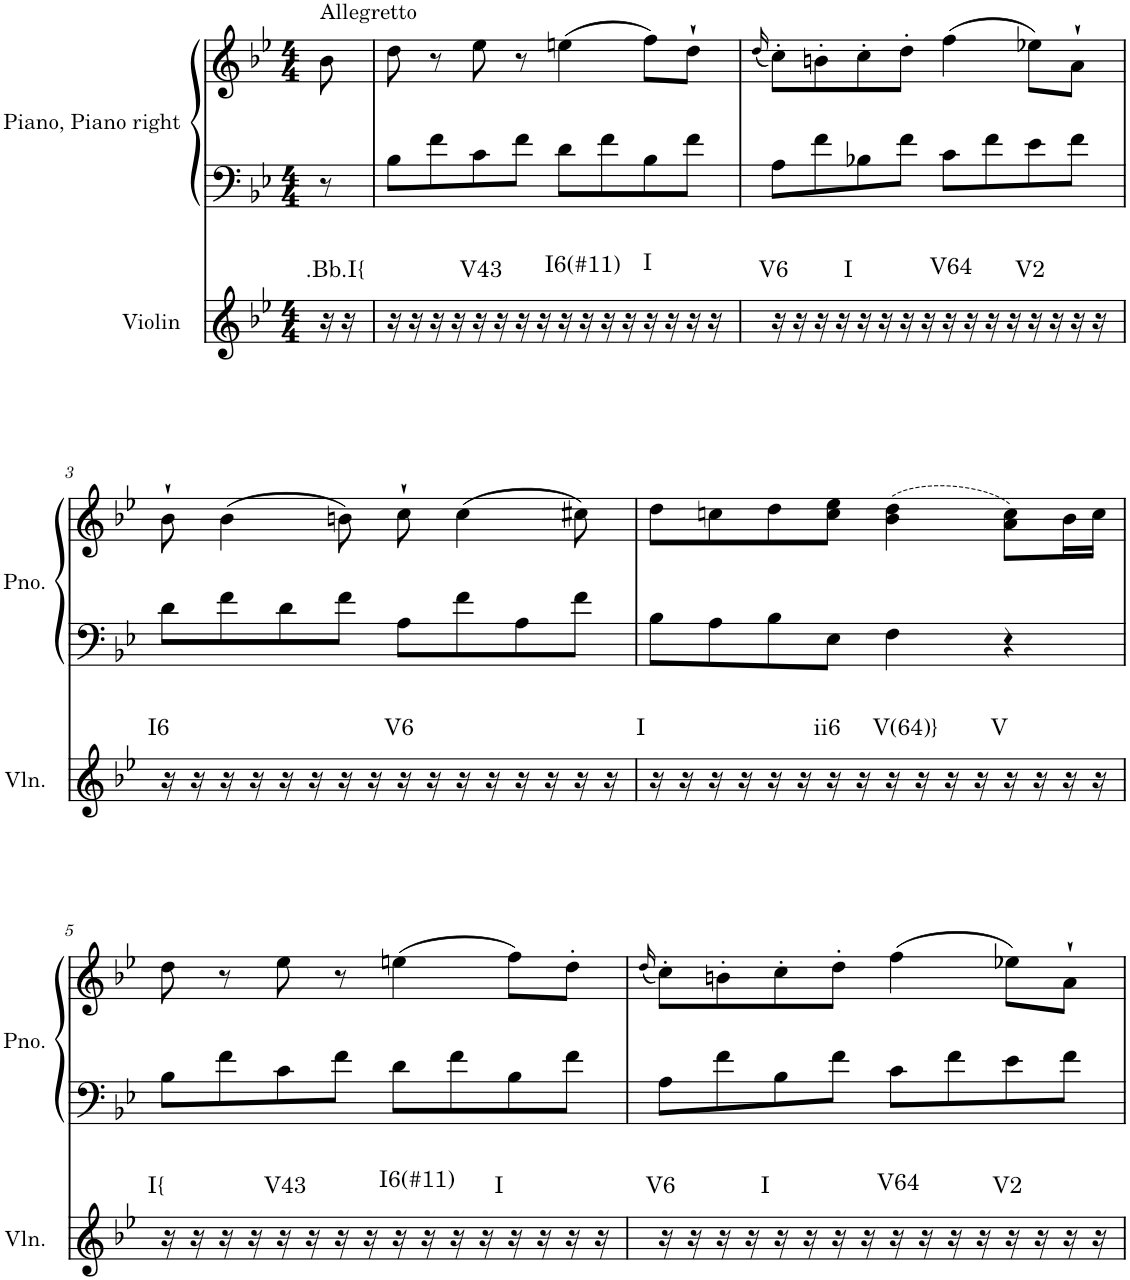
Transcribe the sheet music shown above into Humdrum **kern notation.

**kern	**harte	**kern	**kern
*part2	*part2	*part1	*part1
*staff3	*	*staff2	*staff1
*I"Violin	*	*I"Piano, Piano right	*
*I'Vln.	*	*I'Pno.	*
*clefG2	*	*clefF4	*clefG2
*k[b-e-]	*	*k[b-e-]	*k[b-e-]
*M4/4	*	*M4/4	*M4/4
=	=	=	=
!	!LO:H:kt=.Bb.I{	!	!LO:TX:a:t=Allegretto
16r	N	8r	8b-\
16r	.	.	.
=1	=1	=1	=1
16r	.	8B-\L	8dd\
16r	.	.	.
16r	.	8f\	8r
16r	.	.	.
!	!LO:H:kt=V43	!	!
16r	N	8c\	8ee-\
16r	.	.	.
16r	.	8f\J	8r
16r	.	.	.
!	!LO:H:kt=I6(#11)	!	!
16r	N	8d\L	(4een\
16r	.	.	.
16r	.	8f\	.
16r	.	.	.
!	!LO:H:kt=I	!	!
16r	N	8B-\	8ff\L)
16r	.	.	.
16r	.	8f\J	8dd`\J
16r	.	.	.
=2	=2	=2	=2
.	.	.	(16qdd/
!	!LO:H:kt=V6	!	!
16r	N	8A\L	8cc'\L)
16r	.	.	.
16r	.	8f\	8bn'\
16r	.	.	.
!	!LO:H:kt=I	!	!
16r	N	8B-X\	8cc'\
16r	.	.	.
16r	.	8f\J	8dd'\J
16r	.	.	.
!	!LO:H:kt=V64	!	!
16r	N	8c\L	(4ff\
16r	.	.	.
16r	.	8f\	.
16r	.	.	.
!	!LO:H:kt=V2	!	!
16r	N	8e-\	8ee-X\L)
16r	.	.	.
16r	.	8f\J	8a`\J
16r	.	.	.
!!LO:LB:g=z
=3	=3	=3	=3
!	!LO:H:kt=I6	!	!
16r	N	8d\L	8b-`\
16r	.	.	.
16r	.	8f\	(4b-\
16r	.	.	.
16r	.	8d\	.
16r	.	.	.
16r	.	8f\J	8bn\)
16r	.	.	.
!	!LO:H:kt=V6	!	!
16r	N	8A\L	8cc`\
16r	.	.	.
16r	.	8f\	(4cc\
16r	.	.	.
16r	.	8A\	.
16r	.	.	.
16r	.	8f\J	8cc#X\)
16r	.	.	.
=4	=4	=4	=4
!	!LO:H:kt=I	!	!
16r	N	8B-\L	8dd\L
16r	.	.	.
16r	.	8A\	8ccn\
16r	.	.	.
16r	.	8B-\	8dd\
16r	.	.	.
!	!LO:H:kt=ii6	!	!
16r	N	8E-\J	8cc\ 8ee-\J
16r	.	.	.
!	!LO:H:kt=V(64)}	!	!
16r	N	4F\	(4b-\ 4dd\
16r	.	.	.
16r	.	.	.
16r	.	.	.
!	!LO:H:kt=V	!	!
16r	N	4r	8a\ 8cc\L)
16r	.	.	.
16r	.	.	16b-\L
16r	.	.	16cc\JJ
!!LO:LB:g=z
=5	=5	=5	=5
!	!LO:H:kt=I{	!	!
16r	N	8B-\L	8dd\
16r	.	.	.
16r	.	8f\	8r
16r	.	.	.
!	!LO:H:kt=V43	!	!
16r	N	8c\	8ee-\
16r	.	.	.
16r	.	8f\J	8r
16r	.	.	.
!	!LO:H:kt=I6(#11)	!	!
16r	N	8d\L	(4een\
16r	.	.	.
16r	.	8f\	.
16r	.	.	.
!	!LO:H:kt=I	!	!
16r	N	8B-\	8ff\L)
16r	.	.	.
16r	.	8f\J	8dd'\J
16r	.	.	.
=6	=6	=6	=6
.	.	.	(16qdd/
!	!LO:H:kt=V6	!	!
16r	N	8A\L	8cc'\L)
16r	.	.	.
16r	.	8f\	8bn'\
16r	.	.	.
!	!LO:H:kt=I	!	!
16r	N	8B-\	8cc'\
16r	.	.	.
16r	.	8f\J	8dd'\J
16r	.	.	.
!	!LO:H:kt=V64	!	!
16r	N	8c\L	(4ff\
16r	.	.	.
16r	.	8f\	.
16r	.	.	.
!	!LO:H:kt=V2	!	!
16r	N	8e-\	8ee-X\L)
16r	.	.	.
16r	.	8f\J	8a`\J
16r	.	.	.
=	=	=	=
*-	*-	*-	*-
